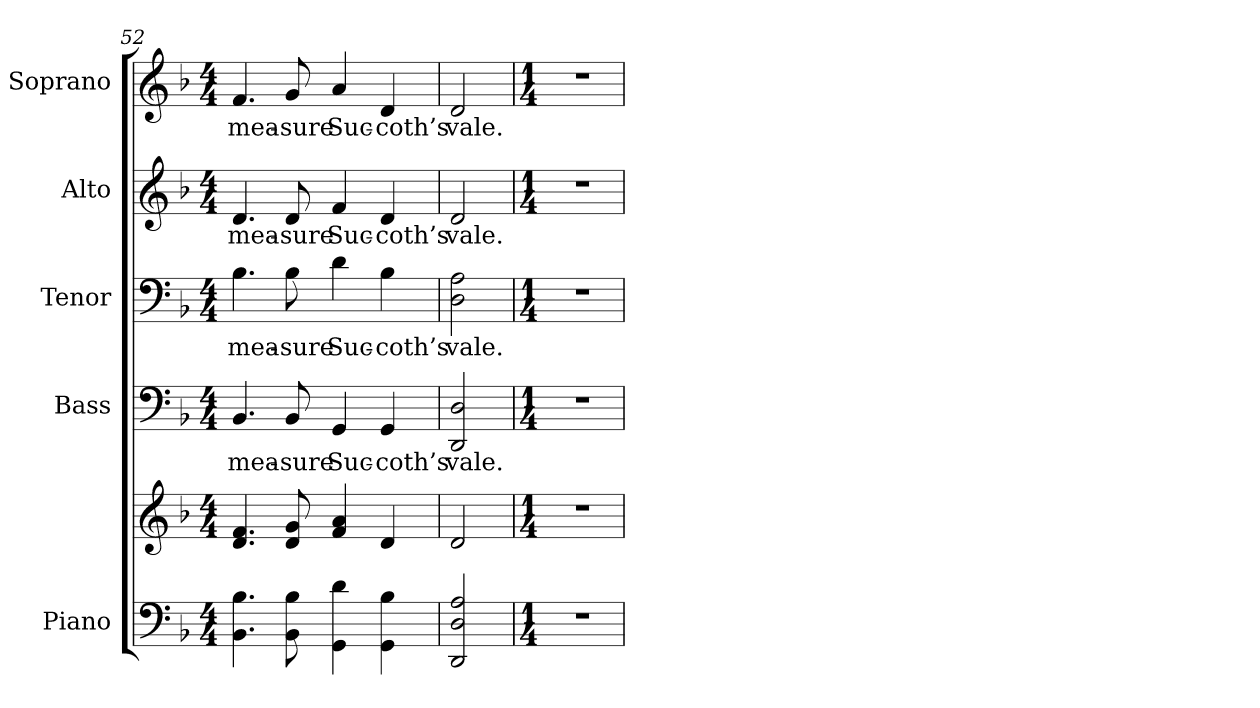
**kern	**kern	**kern	**text	**kern	**text	**kern	**text	**kern	**text
*part5	*part5	*part4	*part4	*part3	*part3	*part2	*part2	*part1	*part1
*staff6	*staff5	*staff4	*staff4	*staff3	*staff3	*staff2	*staff2	*staff1	*staff1
*I"Piano	*	*I"Bass	*	*I"Tenor	*	*I"Alto	*	*I"Soprano	*
*I'Pno.	*	*I'B.	*	*I'T.	*	*I'A.	*	*I'S.	*
*clefF4	*clefG2	*clefF4	*	*clefF4	*	*clefG2	*	*clefG2	*
*k[b-]	*k[b-]	*k[b-]	*	*k[b-]	*	*k[b-]	*	*k[b-]	*
*F:	*F:	*F:	*	*F:	*	*F:	*	*F:	*
*M4/4	*M4/4	*M4/4	*	*M4/4	*	*M4/4	*	*M4/4	*
=52	=52	=52	=52	=52	=52	=52	=52	=52	=52
!	!	!	!LO:LY:b:color=#000000	!	!	!	!	!	!
!	!	!	!	!	!LO:LY:b:color=#000000	!	!	!	!
!	!	!	!	!	!	!	!LO:LY:b:color=#000000	!	!
!	!	!	!	!	!	!	!	!	!LO:LY:b:color=#000000
4.BB-i\ 4.B-i	4.di/ 4.fi	4.BB-i/	mea-	4.B-i\	mea-	4.di/	mea-	4.fi/	mea-
!	!	!	!LO:LY:b:color=#000000	!	!	!	!	!	!
!	!	!	!	!	!LO:LY:b:color=#000000	!	!	!	!
!	!	!	!	!	!	!	!LO:LY:b:color=#000000	!	!
!	!	!	!	!	!	!	!	!	!LO:LY:b:color=#000000
8BB-i\ 8B-i	8di/ 8gi	8BB-i/	-sure	8B-i\	-sure	8di/	-sure	8gi/	-sure
!	!	!	!LO:LY:b:color=#000000	!	!	!	!	!	!
!	!	!	!	!	!LO:LY:b:color=#000000	!	!	!	!
!	!	!	!	!	!	!	!LO:LY:b:color=#000000	!	!
!	!	!	!	!	!	!	!	!	!LO:LY:b:color=#000000
4GGi\ 4di	4fi/ 4ai	4GGi/	Suc-	4di\	Suc-	4fi/	Suc-	4ai/	Suc-
!	!	!	!LO:LY:b:color=#000000	!	!	!	!	!	!
!	!	!	!	!	!LO:LY:b:color=#000000	!	!	!	!
!	!	!	!	!	!	!	!LO:LY:b:color=#000000	!	!
!	!	!	!	!	!	!	!	!	!LO:LY:b:color=#000000
4GGi\ 4B-i	4di/	4GGi/	-coth’s	4B-i\	-coth’s	4di/	-coth’s	4di/	-coth’s
!!LO:PB:g=z
=53	=53	=53	=53	=53	=53	=53	=53	=53	=53
!	!	!	!LO:LY:b:color=#000000	!	!	!	!	!	!
!	!	!	!	!	!LO:LY:b:color=#000000	!	!	!	!
!	!	!	!	!	!	!	!LO:LY:b:color=#000000	!	!
!	!	!	!	!	!	!	!	!	!LO:LY:b:color=#000000
2DDi/ 2Di 2Ai	2di/	2DDi/ 2Di	vale.	2Di\ 2Ai	vale.	2di/	vale.	2di/	vale.
=54	=54	=54	=54	=54	=54	=54	=54	=54	=54
*M1/4	*M1/4	*M1/4	*	*M1/4	*	*M1/4	*	*M1/4	*
!LO:N:vis=1	!LO:N:vis=1	!LO:N:vis=1	!	!LO:N:vis=1	!	!LO:N:vis=1	!	!LO:N:vis=1	!
4r	4r	4r	.	4r	.	4r	.	4r	.
=	=	=	=	=	=	=	=	=	=
*-	*-	*-	*-	*-	*-	*-	*-	*-	*-
